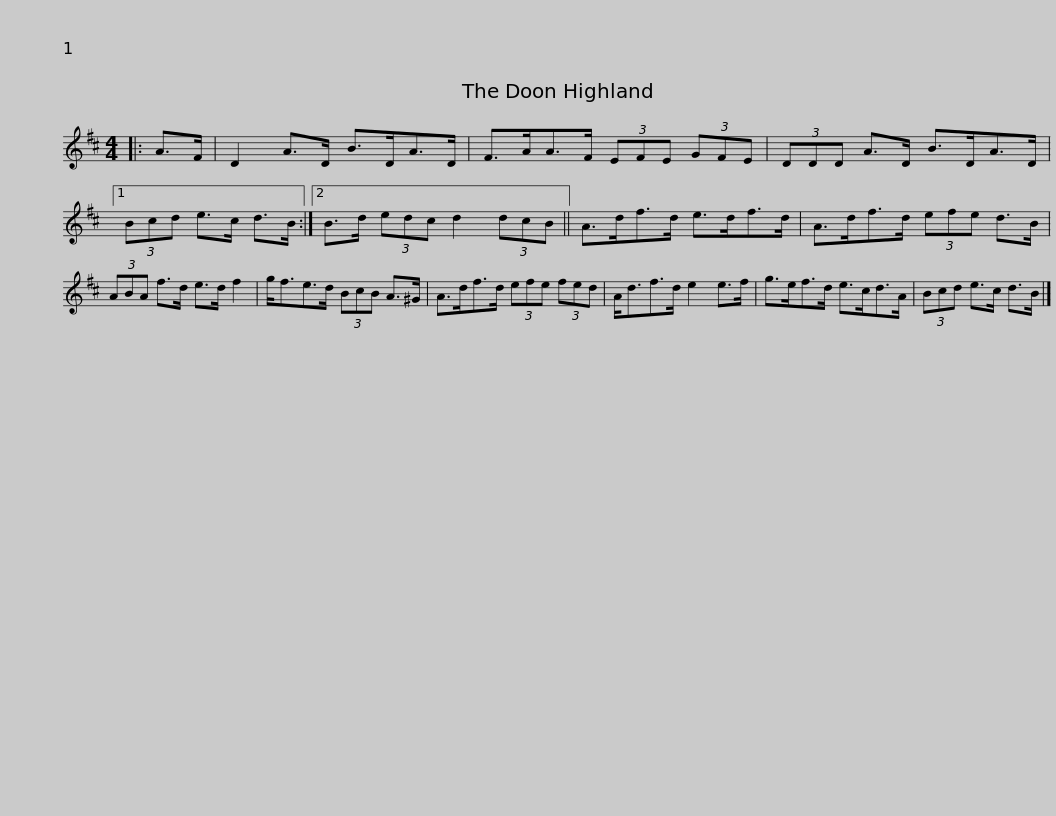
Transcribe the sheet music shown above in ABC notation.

X:1
L:1/8
M:4/4
I:linebreak $
K:D
V:1 treble
V:1
|: A>F | D2 A>D B>DA>D | F>AA>F (3EFE (3GFE | (3DDD A>D B>DA>D |1 (3Bcd e>c d>B :|2$ %5
 B>d (3edc d2 (3dcB || A>df>d e>df>d | A>df>d (3efe d>B | (3ABA f>d e>d f2 |$ g<fe>d (3BcB A>^G | %10
 A>df>d (3efe (3fed | A<df>d e2 e>f | g>ef>d e>cd>A |$ (3Bcd e>c d>B |] %14
